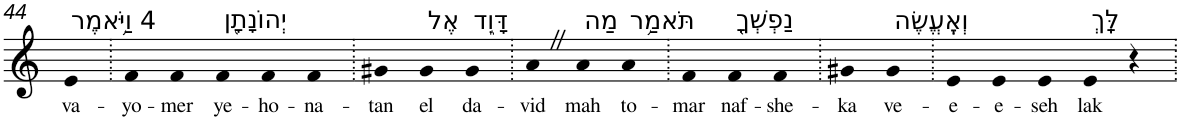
**kern	**text
*part1	*part1
*staff1	*staff1
*I"Piano	*
*I'Pno	*
!!LO:PB:g=z
*clefG2	*
*k[]	*
=44	=44
!LO:TX:a:t=4 וַיֹּ֥אמֶר	!
!	!LO:LY:b
4e	va-
=45.	=45.
!	!LO:LY:b
4f	-yo-
!	!LO:LY:b
4f	-mer
!LO:TX:a:t=יְהוֹנָתָ֖ן	!
!	!LO:LY:b
4f	ye-
!	!LO:LY:b
4f	-ho-
!	!LO:LY:b
4f	-na-
=46.	=46.
!	!LO:LY:b
4g#X	-tan
!LO:TX:a:t=אֶל	!
!	!LO:LY:b
4g#	el
!LO:TX:a:t=דָּוִ֑ד	!
!	!LO:LY:b
4g#	da-
=47.	=47.
!	!LO:LY:b
4aZ	-vid
!LO:TX:a:t=מַה	!
!	!LO:LY:b
4a	mah
!LO:TX:a:t=תֹּאמַ֥ר	!
!	!LO:LY:b
4a	to-
=48.	=48.
!	!LO:LY:b
4f	-mar
!LO:TX:a:t=נַפְשְׁךָ֖	!
!	!LO:LY:b
4f	naf-
!	!LO:LY:b
4f	-she-
=49.	=49.
!	!LO:LY:b
4g#X	-ka
!LO:TX:a:t=וְאֶֽעֱשֶׂה	!
!	!LO:LY:b
4g#	ve-
=50.	=50.
!	!LO:LY:b
4e	-e-
!	!LO:LY:b
4e	-e-
!	!LO:LY:b
4e	-seh
!LO:TX:a:t=לָּֽךְ	!
!	!LO:LY:b
4e	lak
4r	.
=.	=.
*-	*-
